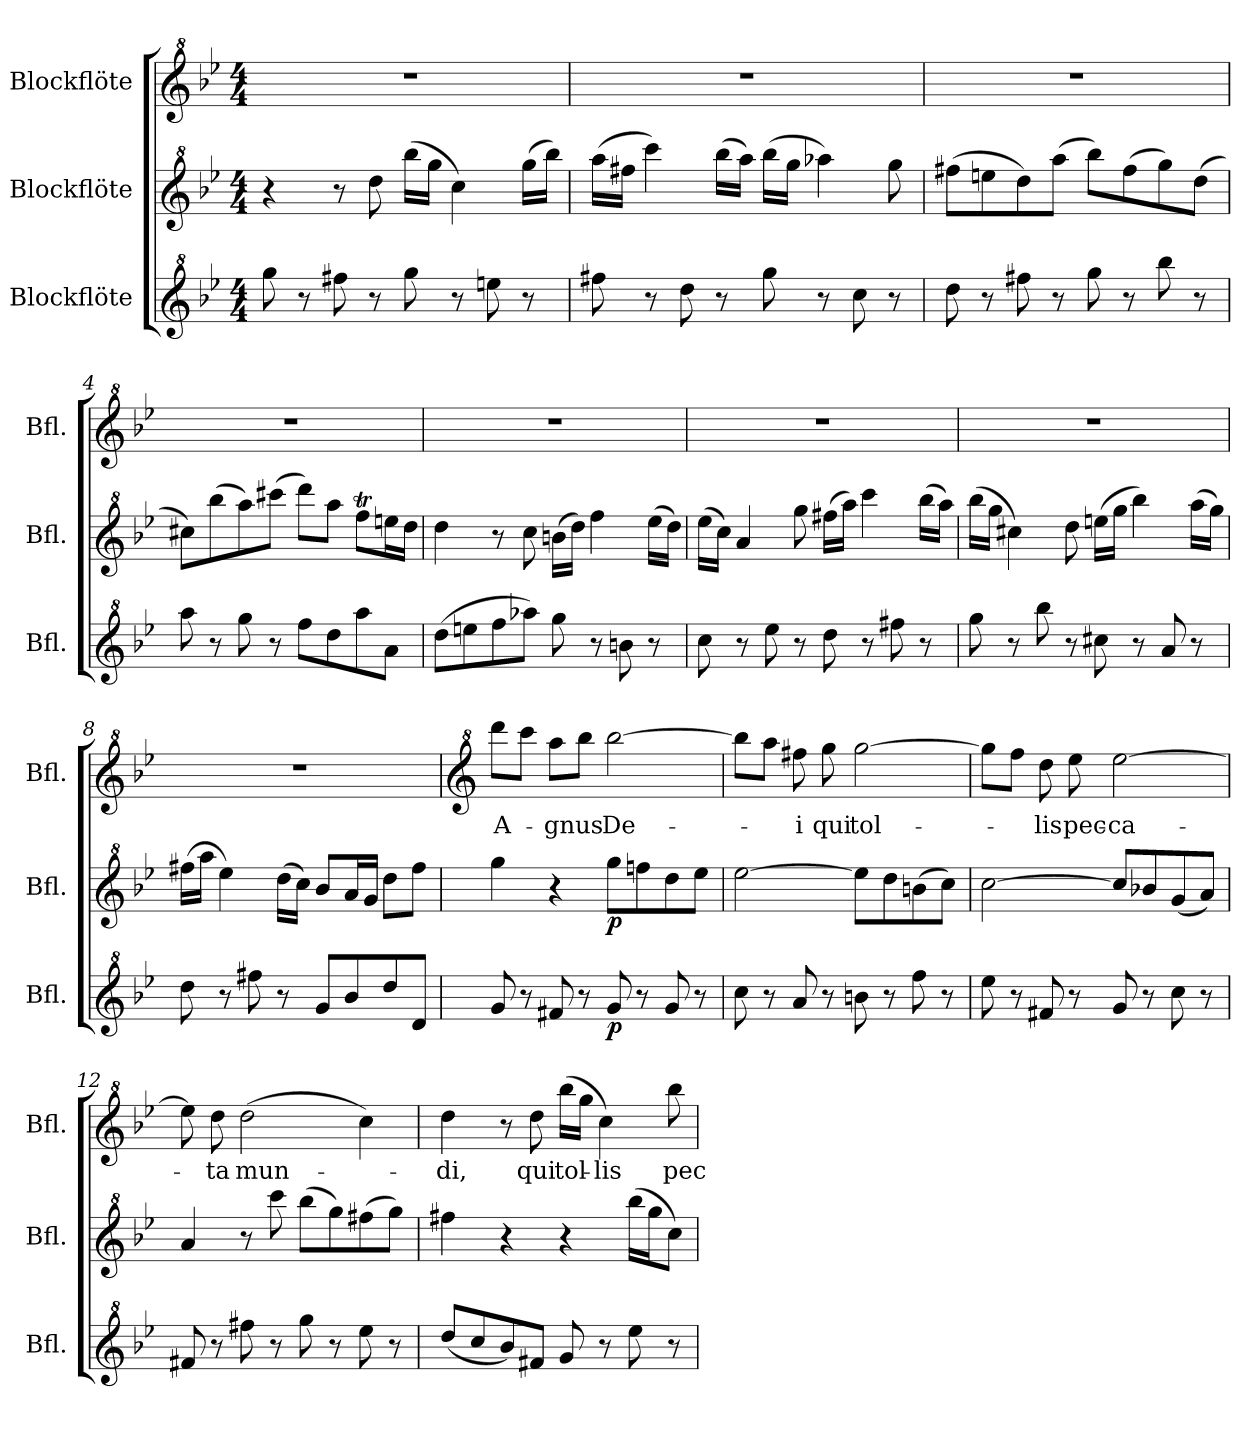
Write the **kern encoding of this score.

**kern	**dynam	**kern	**dynam	**kern	**text
*part3	*part3	*part2	*part2	*part1	*part1
*staff3	*staff3	*staff2	*staff2	*staff1	*staff1
*I"Blockflöte	*	*I"Blockflöte	*	*I"Blockflöte	*
*I'Bfl.	*	*I'Bfl.	*	*I'Bfl.	*
*clefG^2	*	*clefG^2	*	*clefG^2	*
*k[b-e-]	*	*k[b-e-]	*	*k[b-e-]	*
*M4/4	*	*M4/4	*	*M4/4	*
*MM120	*	*MM120	*	*MM120	*
=1	=1	=1	=1	=1	=1
8ggg\	.	4r	.	1r	.
8r	.	.	.	.	.
8fff#X\	.	8r	.	.	.
8r	.	8ddd\	.	.	.
8ggg\	.	(>16bbb-\LL	.	.	.
.	.	16ggg\JJ	.	.	.
8r	.	4ccc\)	.	.	.
8eeen\	.	.	.	.	.
8r	.	(>16ggg\LL	.	.	.
.	.	16bbb-\JJ)	.	.	.
=2	=2	=2	=2	=2	=2
8fff#X\	.	(>16aaa\LL	.	1r	.
.	.	16fff#X\JJ	.	.	.
8r	.	4cccc\)	.	.	.
8ddd\	.	.	.	.	.
8r	.	(>16bbb-\LL	.	.	.
.	.	16aaa\JJ)	.	.	.
8ggg\	.	(>16bbb-\LL	.	.	.
.	.	16ggg\JJ	.	.	.
8r	.	4aaa-X\)	.	.	.
8ccc\	.	.	.	.	.
8r	.	8ggg\	.	.	.
=3	=3	=3	=3	=3	=3
8ddd\	.	(>8fff#X\L	.	1r	.
8r	.	8eeen\	.	.	.
8fff#X\	.	8ddd\)	.	.	.
8r	.	(>8aaa\J	.	.	.
8ggg\	.	8bbb-\L)	.	.	.
8r	.	(>8fff#\	.	.	.
8bbb-\	.	8ggg\)	.	.	.
8r	.	(>8ddd\J	.	.	.
!!LO:LB:g=z
=4	=4	=4	=4	=4	=4
8aaa\	.	8ccc#X\L)	.	1r	.
8r	.	(>8bbb-\	.	.	.
8ggg\	.	8aaa\)	.	.	.
8r	.	(>8cccc#X\J	.	.	.
8fff\L	.	8dddd\L)	.	.	.
8ddd\	.	8aaa\J	.	.	.
8aaa\	.	8fffT\L	.	.	.
8aa\J	.	16eeen\L	.	.	.
.	.	16ddd\JJ	.	.	.
=5	=5	=5	=5	=5	=5
(>8ddd\L	.	4ddd\	.	1r	.
8eeen\	.	.	.	.	.
8fff\	.	8r	.	.	.
8aaa-X\J)	.	8ccc\	.	.	.
8ggg\	.	(>16bbn\LL	.	.	.
.	.	16ddd\JJ)	.	.	.
8r	.	4fff\	.	.	.
8bbn\	.	.	.	.	.
8r	.	(>16eee-\LL	.	.	.
.	.	16ddd\JJ)	.	.	.
=6	=6	=6	=6	=6	=6
8ccc\	.	(>16eee-\LL	.	1r	.
.	.	16ccc\JJ)	.	.	.
8r	.	4aa/	.	.	.
8eee-\	.	.	.	.	.
8r	.	8ggg\	.	.	.
8ddd\	.	(>16fff#X\LL	.	.	.
.	.	16aaa\JJ)	.	.	.
8r	.	4cccc\	.	.	.
8fff#X\	.	.	.	.	.
8r	.	(>16bbb-\LL	.	.	.
.	.	16aaa\JJ)	.	.	.
!!LO:LB:g=z
=7	=7	=7	=7	=7	=7
8ggg\	.	(>16bbb-\LL	.	1r	.
.	.	16ggg\JJ	.	.	.
8r	.	4ccc#X\)	.	.	.
8bbb-\	.	.	.	.	.
8r	.	8ddd\	.	.	.
8ccc#X\	.	(>16eeen\LL	.	.	.
.	.	16ggg\JJ	.	.	.
8r	.	4bbb-\)	.	.	.
8aa/	.	.	.	.	.
8r	.	(>16aaa\LL	.	.	.
.	.	16ggg\JJ)	.	.	.
=8	=8	=8	=8	=8	=8
8ddd\	.	(>16fff#X\LL	.	1r	.
.	.	16aaa\JJ	.	.	.
8r	.	4eee-\)	.	.	.
8fff#X\	.	.	.	.	.
8r	.	(>16ddd\LL	.	.	.
.	.	16ccc\JJ)	.	.	.
8gg/L	.	8bb-/L	.	.	.
8bb-/	.	16aa/L	.	.	.
.	.	16gg/JJ	.	.	.
8ddd/	.	8ddd\L	.	.	.
8dd/J	.	8fff#\J	.	.	.
!!LO:LB:g=z
=9	=9	=9	=9	=9	=9
*	*	*	*	*clefG^2	*
!	!	!	!	!	!LO:LY:b
8gg/	.	4ggg\	.	8dddd\L	A-
8r	.	.	.	8cccc\J	.
!	!	!	!	!	!LO:LY:b
8ff#X/	.	4r	.	8aaa\L	-gnus
8r	.	.	.	8bbb-\J	.
!	!LO:DY:b	!	!LO:DY:b	!	!LO:LY:b
8gg/	p	8ggg\L	p	[2bbb-\	De-
8r	.	8fffn\	.	.	.
8gg/	.	8ddd\	.	.	.
8r	.	8eee-\J	.	.	.
=10	=10	=10	=10	=10	=10
8ccc\	.	[2eee-\	.	8bbb-\L]	.
8r	.	.	.	8aaa\J	.
!	!	!	!	!	!LO:LY:b
8aa/	.	.	.	8fff#X\	-i
!	!	!	!	!	!LO:LY:b
8r	.	.	.	8ggg\	qui
!	!	!	!	!	!LO:LY:b
8bbn\	.	8eee-\L]	.	[2ggg\	tol-
8r	.	8ddd\	.	.	.
8fff\	.	(>8bbn\	.	.	.
8r	.	8ccc\J)	.	.	.
=11	=11	=11	=11	=11	=11
8eee-\	.	[2ccc\	.	8ggg\L]	.
8r	.	.	.	8fff\J	.
!	!	!	!	!	!LO:LY:b
8ff#X/	.	.	.	8ddd\	-lis
!	!	!	!	!	!LO:LY:b
8r	.	.	.	8eee-\	pec-
!	!	!	!	!	!LO:LY:b
8gg/	.	8ccc/L]	.	[2eee-\	-ca-
8r	.	8bb-X/	.	.	.
8ccc\	.	(<8gg/	.	.	.
8r	.	8aa/J)	.	.	.
=12	=12	=12	=12	=12	=12
8ff#X/	.	4aa/	.	8eee-\]	.
!	!	!	!	!	!LO:LY:b
8r	.	.	.	8ddd\	-ta
!	!	!	!	!	!LO:LY:b
8fff#X\	.	8r	.	(>2ddd\	mun-
8r	.	8cccc\	.	.	.
8ggg\	.	(>8bbb-\L	.	.	.
8r	.	8ggg\)	.	.	.
8eee-\	.	(>8fff#X\	.	4ccc\)	.
8r	.	8ggg\J)	.	.	.
!!LO:PB:g=z
=13	=13	=13	=13	=13	=13
!	!	!	!	!	!LO:LY:b
(<8ddd/L	.	4fff#X\	.	4ddd\	-di,
8ccc/	.	.	.	.	.
8bb-/)	.	4r	.	8r	.
!	!	!	!	!	!LO:LY:b
8ff#X/J	.	.	.	8ddd\	qui
!	!	!	!	!	!LO:LY:b
8gg/	.	4r	.	(>16bbb-\LL	tol-
.	.	.	.	16ggg\JJ	.
!	!	!	!	!	!LO:LY:b
8r	.	.	.	4ccc\)	-lis
8eee-\	.	(>16bbb-\LL	.	.	.
.	.	16ggg\J	.	.	.
!	!	!	!	!	!LO:LY:b
8r	.	8ccc\J)	.	8bbb-\	pec-
=	=	=	=	=	=
*-	*-	*-	*-	*-	*-
